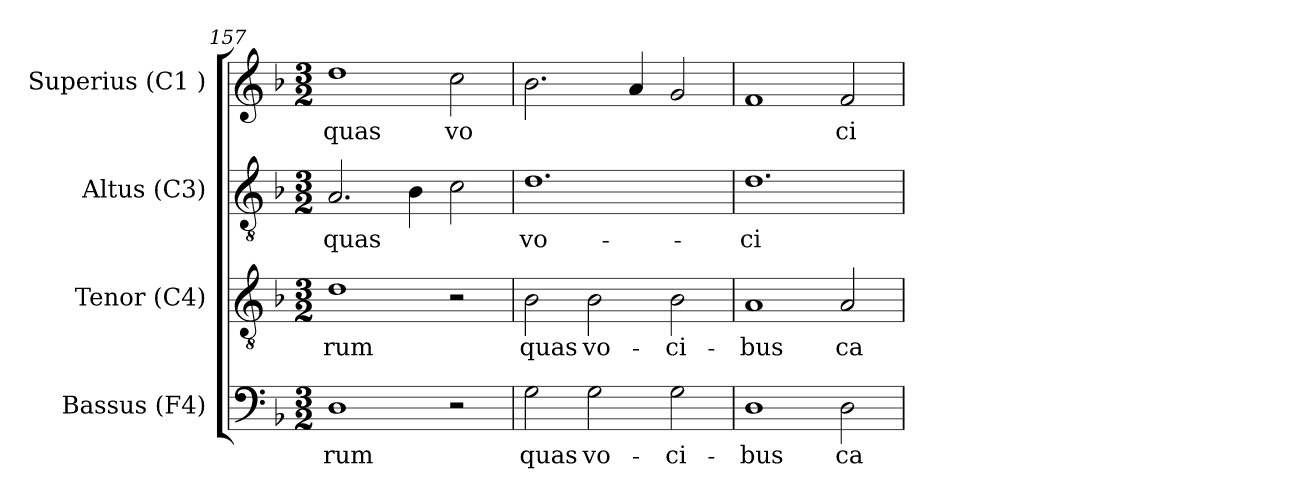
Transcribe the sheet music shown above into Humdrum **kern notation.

**kern	**text	**kern	**text	**kern	**text	**kern	**text
*part4	*part4	*part3	*part3	*part2	*part2	*part1	*part1
*staff4	*staff4	*staff3	*staff3	*staff2	*staff2	*staff1	*staff1
*I"Bassus (F4)	*	*I"Tenor (C4)	*	*I"Altus (C3)	*	*I"Superius (C1 )	*
*I'B.	*	*I'T.	*	*I'A.	*	*I'S.	*
*clefF4	*	*clefGv2	*	*clefGv2	*	*clefG2	*
*k[b-]	*	*k[b-]	*	*k[b-]	*	*k[b-]	*
*F:	*	*F:	*	*F:	*	*F:	*
*M3/2	*	*M3/2	*	*M3/2	*	*M3/2	*
=157	=157	=157	=157	=157	=157	=157	=157
!	!LO:LY:b:cj	!	!LO:LY:b:cj	!	!LO:LY:b:cj	!	!LO:LY:b:cj
1D	-rum	1d	-rum	2.A/	quas	1dd	quas
!	!	!	!	!	!LO:LY:b:cj	!	!
.	.	.	.	4B-\	.	.	.
!	!	!	!	!	!LO:LY:b:cj	!	!LO:LY:b:cj
2r	.	2r	.	2c\	.	2cc\	vo-
=158	=158	=158	=158	=158	=158	=158	=158
!	!LO:LY:b:cj	!	!LO:LY:b:cj	!	!LO:LY:b:cj	!	!LO:LY:b:cj
2G\	quas	2B-\	quas	1.d	vo-	2.b-\	--
!	!LO:LY:b:cj	!	!LO:LY:b:cj	!	!	!	!
2G\	vo-	2B-\	vo-	.	.	.	.
!	!	!	!	!	!	!	!LO:LY:b:cj
.	.	.	.	.	.	4a/	--
!	!LO:LY:b:cj	!	!LO:LY:b:cj	!	!	!	!LO:LY:b:cj
2G\	-ci-	2B-\	-ci-	.	.	2g/	--
!!LO:PB:g=z
=159	=159	=159	=159	=159	=159	=159	=159
!	!LO:LY:b:cj	!	!LO:LY:b:cj	!	!LO:LY:b:cj	!	!LO:LY:b:cj
1D	-bus	1A	-bus	1.d	-ci-	1f	--
!	!LO:LY:b:cj	!	!LO:LY:b:cj	!	!	!	!LO:LY:b:cj
2D\	ca-	2A/	ca-	.	.	2f/	-ci-
=	=	=	=	=	=	=	=
*-	*-	*-	*-	*-	*-	*-	*-
